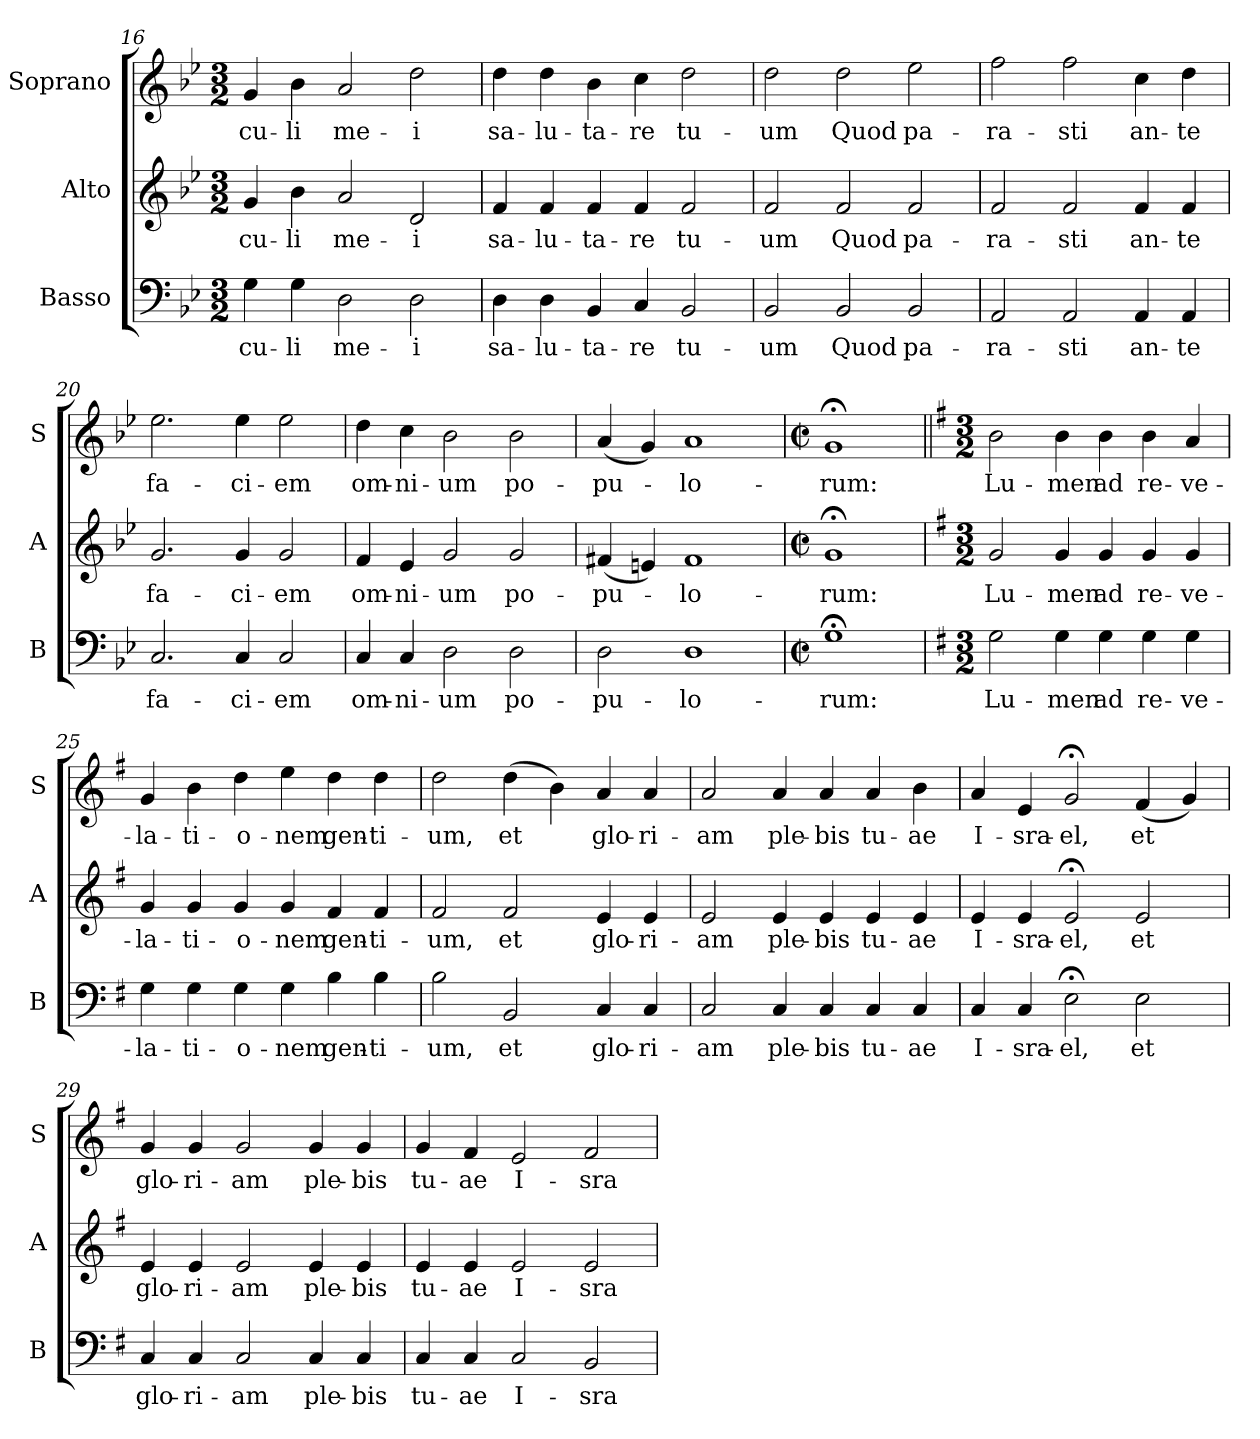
**kern	**text	**kern	**text	**kern	**text
*part3	*part3	*part2	*part2	*part1	*part1
*staff3	*staff3	*staff2	*staff2	*staff1	*staff1
*I"Basso	*	*I"Alto	*	*I"Soprano	*
*I'B	*	*I'A	*	*I'S	*
*clefF4	*	*clefG2	*	*clefG2	*
*k[b-e-]	*	*k[b-e-]	*	*k[b-e-]	*
*B-:	*	*B-:	*	*B-:	*
*M3/2	*	*M3/2	*	*M3/2	*
=16	=16	=16	=16	=16	=16
!	!LO:LY:b:cj	!	!LO:LY:b:cj	!	!LO:LY:b:cj
4G\	-cu-	4g/	-cu-	4g/	-cu-
!	!LO:LY:b:cj	!	!LO:LY:b:cj	!	!LO:LY:b:cj
4G\	-li	4b-\	-li	4b-\	-li
!	!LO:LY:b:cj	!	!LO:LY:b:cj	!	!LO:LY:b:cj
2D\	me-	2a/	me-	2a/	me-
!	!LO:LY:b:cj	!	!LO:LY:b:cj	!	!LO:LY:b:cj
2D\	-i	2d/	-i	2dd\	-i
=17	=17	=17	=17	=17	=17
!	!LO:LY:b:cj	!	!LO:LY:b:cj	!	!LO:LY:b:cj
4D\	sa-	4f/	sa-	4dd\	sa-
!	!LO:LY:b:cj	!	!LO:LY:b:cj	!	!LO:LY:b:cj
4D\	-lu-	4f/	-lu-	4dd\	-lu-
!	!LO:LY:b:cj	!	!LO:LY:b:cj	!	!LO:LY:b:cj
4BB-/	-ta-	4f/	-ta-	4b-\	-ta-
!	!LO:LY:b:cj	!	!LO:LY:b:cj	!	!LO:LY:b:cj
4C/	-re	4f/	-re	4cc\	-re
!	!LO:LY:b:cj	!	!LO:LY:b:cj	!	!LO:LY:b:cj
2BB-/	tu-	2f/	tu-	2dd\	tu-
=18	=18	=18	=18	=18	=18
!	!LO:LY:b:cj	!	!LO:LY:b:cj	!	!LO:LY:b:cj
2BB-/	-um	2f/	-um	2dd\	-um
!	!LO:LY:b:cj	!	!LO:LY:b:cj	!	!LO:LY:b:cj
2BB-/	Quod	2f/	Quod	2dd\	Quod
!	!LO:LY:b:cj	!	!LO:LY:b:cj	!	!LO:LY:b:cj
2BB-/	pa-	2f/	pa-	2ee-\	pa-
=19	=19	=19	=19	=19	=19
!	!LO:LY:b:cj	!	!LO:LY:b:cj	!	!LO:LY:b:cj
2AA/	-ra-	2f/	-ra-	2ff\	-ra-
!	!LO:LY:b:cj	!	!LO:LY:b:cj	!	!LO:LY:b:cj
2AA/	-sti	2f/	-sti	2ff\	-sti
!	!LO:LY:b:cj	!	!LO:LY:b:cj	!	!LO:LY:b:cj
4AA/	an-	4f/	an-	4cc\	an-
!	!LO:LY:b:cj	!	!LO:LY:b:cj	!	!LO:LY:b:cj
4AA/	-te	4f/	-te	4dd\	-te
!!LO:LB:g=z
=20	=20	=20	=20	=20	=20
!	!LO:LY:b:cj	!	!LO:LY:b:cj	!	!LO:LY:b:cj
2.C/	fa-	2.g/	fa-	2.ee-\	fa-
!	!LO:LY:b:cj	!	!LO:LY:b:cj	!	!LO:LY:b:cj
4C/	-ci-	4g/	-ci-	4ee-\	-ci-
!	!LO:LY:b:cj	!	!LO:LY:b:cj	!	!LO:LY:b:cj
2C/	-em	2g/	-em	2ee-\	-em
=21	=21	=21	=21	=21	=21
!	!LO:LY:b:cj	!	!LO:LY:b:cj	!	!LO:LY:b:cj
4C/	om-	4f/	om-	4dd\	om-
!	!LO:LY:b:cj	!	!LO:LY:b:cj	!	!LO:LY:b:cj
4C/	-ni-	4e-/	-ni-	4cc\	-ni-
!	!LO:LY:b:cj	!	!LO:LY:b:cj	!	!LO:LY:b:cj
2D\	-um	2g/	-um	2b-\	-um
!	!LO:LY:b:cj	!	!LO:LY:b:cj	!	!LO:LY:b:cj
2D\	po-	2g/	po-	2b-\	po-
=22	=22	=22	=22	=22	=22
!	!LO:LY:b:cj	!	!LO:LY:b:cj	!	!LO:LY:b:cj
2D\	-pu-	(<4f#X/	-pu-	(<4a/	-pu-
.	.	4en/)	.	4g/)	.
!	!LO:LY:b:cj	!	!LO:LY:b:cj	!	!LO:LY:b:cj
1D	-lo-	1f#	-lo-	1a	-lo-
=23	=23	=23	=23	=23	=23
*M2/2	*	*M2/2	*	*M2/2	*
*met(c|)	*	*met(c|)	*	*met(c|)	*
!	!LO:LY:b:cj	!	!LO:LY:b:cj	!	!LO:LY:b:cj
1G;<	-rum:	1g;<	-rum:	1g;<	-rum:
=24	=24||	=24	=24||	=24||	=24||
*k[f#]	*	*k[f#]	*	*k[f#]	*
*G:	*	*G:	*	*G:	*
*M3/2	*	*M3/2	*	*M3/2	*
!	!LO:LY:b:cj	!	!LO:LY:b:cj	!	!LO:LY:b:cj
2G\	Lu-	2g/	Lu-	2b\	Lu-
!	!LO:LY:b:cj	!	!LO:LY:b:cj	!	!LO:LY:b:cj
4G\	-men	4g/	-men	4b\	-men
!	!LO:LY:b:cj	!	!LO:LY:b:cj	!	!LO:LY:b:cj
4G\	ad	4g/	ad	4b\	ad
!	!LO:LY:b:cj	!	!LO:LY:b:cj	!	!LO:LY:b:cj
4G\	re-	4g/	re-	4b\	re-
!	!LO:LY:b:cj	!	!LO:LY:b:cj	!	!LO:LY:b:cj
4G\	-ve-	4g/	-ve-	4a/	-ve-
!!LO:LB:g=z
=25	=25	=25	=25	=25	=25
!	!LO:LY:b:cj	!	!LO:LY:b:cj	!	!LO:LY:b:cj
4G\	-la-	4g/	-la-	4g/	-la-
!	!LO:LY:b:cj	!	!LO:LY:b:cj	!	!LO:LY:b:cj
4G\	-ti-	4g/	-ti-	4b\	-ti-
!	!LO:LY:b	!	!LO:LY:b	!	!LO:LY:b
4G\	-o-	4g/	-o-	4dd\	-o-
!	!LO:LY:b:cj	!	!LO:LY:b:cj	!	!LO:LY:b:cj
4G\	-nem	4g/	-nem	4ee\	-nem
!	!LO:LY:b:cj	!	!LO:LY:b:cj	!	!LO:LY:b:cj
4B\	gen-	4f#/	gen-	4dd\	gen-
!	!LO:LY:b:rj	!	!LO:LY:b:rj	!	!LO:LY:b:rj
4B\	-ti-	4f#/	-ti-	4dd\	-ti-
=26	=26	=26	=26	=26	=26
!	!LO:LY:b:cj	!	!LO:LY:b:cj	!	!LO:LY:b:cj
2B\	-um,	2f#/	-um,	2dd\	-um,
!	!LO:LY:b:cj	!	!LO:LY:b:cj	!	!LO:LY:b:cj
2BB/	et	2f#/	et	(>4dd\	et
.	.	.	.	4b\)	.
!	!LO:LY:b:cj	!	!LO:LY:b:cj	!	!LO:LY:b:cj
4C/	glo-	4e/	glo-	4a/	glo-
!	!LO:LY:b:cj	!	!LO:LY:b:cj	!	!LO:LY:b:cj
4C/	-ri-	4e/	-ri-	4a/	-ri-
=27	=27	=27	=27	=27	=27
!	!LO:LY:b:cj	!	!LO:LY:b:cj	!	!LO:LY:b:cj
2C/	-am	2e/	-am	2a/	-am
!	!LO:LY:b	!	!LO:LY:b	!	!LO:LY:b
4C/	ple-	4e/	ple-	4a/	ple-
!	!LO:LY:b:rj	!	!LO:LY:b:rj	!	!LO:LY:b:rj
4C/	-bis	4e/	-bis	4a/	-bis
!	!LO:LY:b:cj	!	!LO:LY:b:cj	!	!LO:LY:b:cj
4C/	tu-	4e/	tu-	4a/	tu-
!	!LO:LY:b:cj	!	!LO:LY:b:cj	!	!LO:LY:b:cj
4C/	-ae	4e/	-ae	4b\	-ae
=28	=28	=28	=28	=28	=28
!	!LO:LY:b:cj	!	!LO:LY:b:cj	!	!LO:LY:b:cj
4C/	I-	4e/	I-	4a/	I-
!	!LO:LY:b:cj	!	!LO:LY:b:cj	!	!LO:LY:b:cj
4C/	-sra-	4e/	-sra-	4e/	-sra-
!	!LO:LY:b:cj	!	!LO:LY:b:cj	!	!LO:LY:b:cj
2E;<\	-el,	2e;</	-el,	2g;</	-el,
!	!LO:LY:b:cj	!	!LO:LY:b:cj	!	!LO:LY:b:cj
2E\	et	2e/	et	(<4f#/	et
.	.	.	.	4g/)	.
=29	=29	=29	=29	=29	=29
!	!LO:LY:b:cj	!	!LO:LY:b:cj	!	!LO:LY:b:cj
4C/	glo-	4e/	glo-	4g/	glo-
!	!LO:LY:b	!	!LO:LY:b	!	!LO:LY:b
4C/	-ri-	4e/	-ri-	4g/	-ri-
!	!LO:LY:b:rj	!	!LO:LY:b:rj	!	!LO:LY:b:rj
2C/	-am	2e/	-am	2g/	-am
!	!LO:LY:b	!	!LO:LY:b	!	!LO:LY:b
4C/	ple-	4e/	ple-	4g/	ple-
!	!LO:LY:b:rj	!	!LO:LY:b:rj	!	!LO:LY:b:rj
4C/	-bis	4e/	-bis	4g/	-bis
!!LO:LB:g=z
=30	=30	=30	=30	=30	=30
!	!LO:LY:b:cj	!	!LO:LY:b:cj	!	!LO:LY:b:cj
4C/	tu-	4e/	tu-	4g/	tu-
!	!LO:LY:b:cj	!	!LO:LY:b:cj	!	!LO:LY:b:cj
4C/	-ae	4e/	-ae	4f#/	-ae
!	!LO:LY:b:cj	!	!LO:LY:b:cj	!	!LO:LY:b:cj
2C/	I-	2e/	I-	2e/	I-
!	!LO:LY:b:cj	!	!LO:LY:b:cj	!	!LO:LY:b:cj
2BB/	-sra-	2e/	-sra-	2f#/	-sra-
=	=	=	=	=	=
*-	*-	*-	*-	*-	*-
